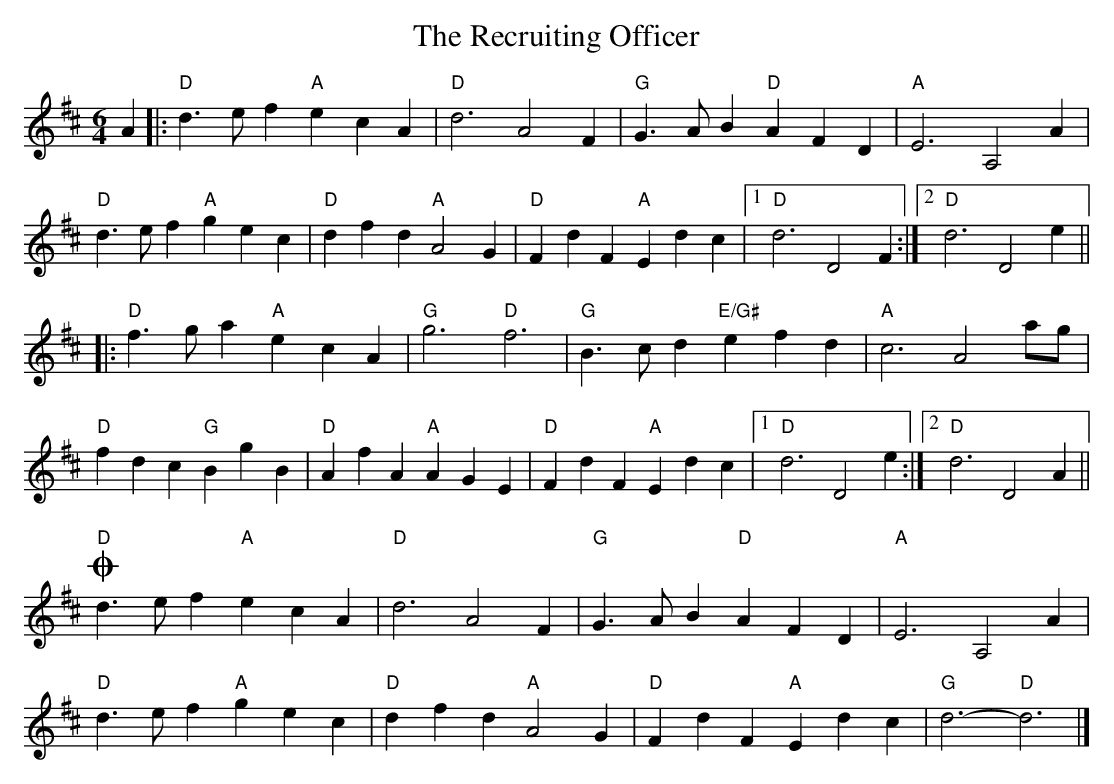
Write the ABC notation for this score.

X:1
T:Recruiting Officer, The
L:1/4
M:6/4
K:D
V:1
A |: "D" d3/2 e/ f "A" e c A | "D" d3 A2 F | "G" G3/2 A/ B "D" A F D |  "A" E3 A,2 A |
"D" d3/2 e/ f "A" g e c | "D" d f d "A" A2 G | "D" F d F "A" E d c |1  "D" d3 D2 F :|2 "D" d3 D2 e ||
|:"D" f3/2 g/ a "A" e c A | "G" g3 "D" f3 |  "G" B3/2 c/ d "E/G#" e f d | "A" c3 A2 a/g/ |
"D" f d c "G" B g B | "D" A f A "A" A G E |  "D" F d F "A" E d c |1 "D" d3 D2 e :|2 "D" d3 D2 A ||
O "D" d3/2 e/ f "A" e c A |  "D" d3 A2 F | "G" G3/2 A/ B "D" A F D | "A" E3 A,2 A |
"D" d3/2 e/ f "A" g e c |  "D" d f d "A" A2 G | "D" F d F "A" E d c | "G" d3- "D" d3 |]
